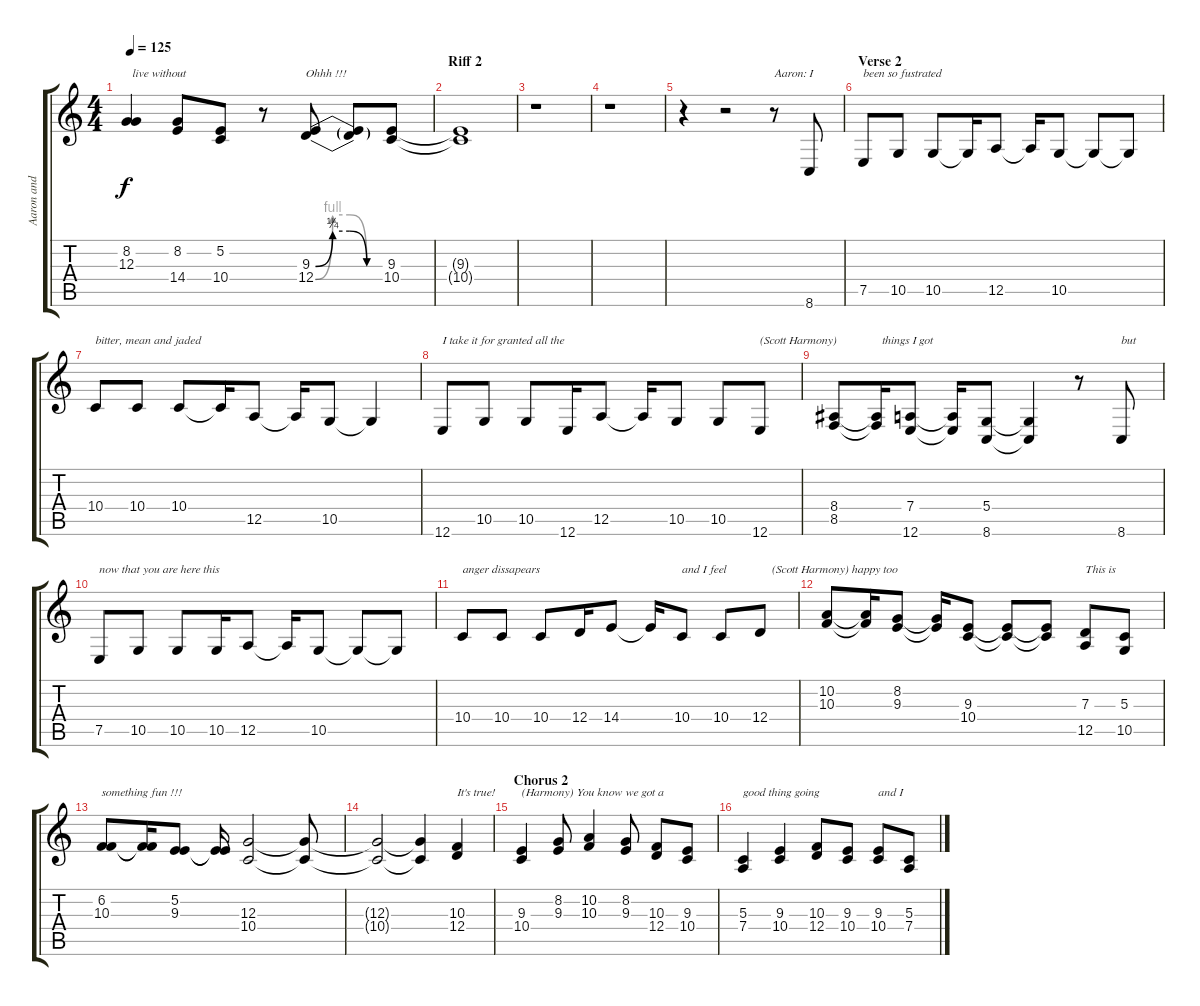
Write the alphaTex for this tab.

\track ("Aaron and Scott (Lead Vocals)" "Aaron and ") {instrument clarinet}
\staff {score tabs}
\tuning (E4 B3 G3 D3 A2 E2) {hide}
\ts (4 4)
\tempo 125
\clef g2
\ks c
(8.2 12.3).4{txt "  live without" dy f} (8.2 14.4).8 (5.2 10.4).8 r.8 (9.3{be (custom 0 0 15 1 30 1 45 0 60 0)} 12.4{be (custom 0 0 15 4 30 4 45 0 60 0)}).8{txt "Ohhh !!!"} (9.3{t} 12.4{t}).8 (9.3 10.4).8 |
\section ("" "Riff 2")
(9.3{t} 10.4{t}).1 |
r.1 |
r.1 |
r.4 r.2 r.8{txt "Aaron: I"} 8.6.8 |
\section ("" "Verse 2")
7.5.8{txt "been so fustrated"} 10.5.8 10.5.8 10.5{t}.16 12.5.8 12.5{t}.16 10.5.8 10.5{t}.8 10.5{t}.8 |
10.4.8{txt "bitter, mean and jaded"} 10.4.8 10.4.8 10.4{t}.16 12.5.8 12.5{t}.16 10.5.8 10.5{t}.4 |
12.6.8{txt "I take it for granted all the"} 10.5.8 10.5.8 12.6.16 12.5.8 12.5{t}.16 10.5.8 10.5.8 12.6.8{txt "(Scott Harmony)"} |
(8.4 8.5).8{txt "                things I got"} (8.4{t} 8.5{t}).16 (7.4 12.6).8 (7.4{t} 12.6{t}).16 (5.4 8.6).8 (5.4{t} 8.6{t}).4 r.8 8.6.8{txt "but"} |
7.5.8{txt "now that you are here this"} 10.5.8 10.5.8 10.5.16 12.5.8 12.5{t}.16 10.5.8 10.5{t}.8 10.5{t}.8 |
10.4.8{txt "anger dissapears"} 10.4.8 10.4.8 12.4.16 14.4.8 14.4{t}.16 10.4.8{txt "and I feel"} 10.4.8 12.4.8{txt "    (Scott Harmony) happy too"} |
(10.2 10.3).8 (10.2{t} 10.3{t}).16 (8.2 9.3).8 (8.2{t} 9.3{t}).16 (9.3 10.4).8 (9.3{t} 10.4{t}).8 (9.3{t} 10.4{t}).8 (7.3 12.5).8{txt "This is"} (5.3 10.5).8 |
(6.2 10.3).8{txt "something fun !!!"} (6.2{t} 10.3{t}).16 (5.2 9.3).8 (5.2{t} 9.3{t}).16 (12.3 10.4).2 (12.3{t} 10.4{t}).8 |
(12.3{t} 10.4{t}).2 (12.3{t} 10.4{t}).4 (10.3 12.4).4{txt "It's true!"} |
\section ("" "Chorus 2")
(9.3 10.4).4{txt "(Harmony) You know we got a"} (8.2 9.3).8 (10.2 10.3).4 (8.2 9.3).8 (10.3 12.4).8 (9.3 10.4).8 |
(5.3 7.4).4{txt "good thing going"} (9.3 10.4).4 (10.3 12.4).8 (9.3 10.4).8 (9.3 10.4).8{txt "and I"} (5.3 7.4).8
